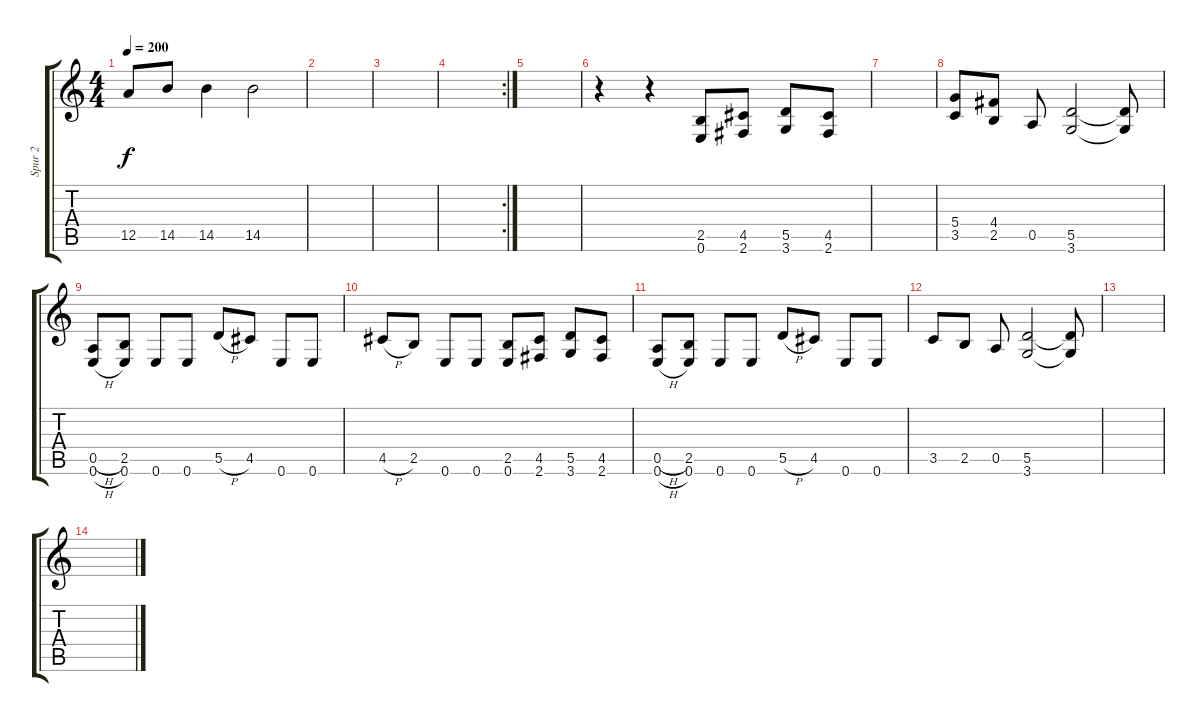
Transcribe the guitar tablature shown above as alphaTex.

\track ("Spur 2" "Spur 2") {instrument overdrivenguitar}
\staff {score tabs}
\tuning (E4 B3 G3 D3 A2 E2) {hide}
\ts (4 4)
\tempo 200
\clef g2
\ks c
12.5.8{dy f} 14.5.8 14.5.4 14.5.2 |
|
|
\rc 2
|
|
r.4 r.4 (2.5 0.6).8 (4.5 2.6).8 (5.5 3.6).8 (4.5 2.6).8 |
|
(5.4 3.5).8 (4.4 2.5).8 0.5.8 (5.5 3.6).2 (5.5{t} 3.6{t}).8 |
(0.5{h} 0.6{h}).8 (2.5 0.6).8 0.6.8 0.6.8 5.5{h}.8 4.5.8 0.6.8 0.6.8 |
4.5{h}.8 2.5.8 0.6.8 0.6.8 (2.5 0.6).8 (4.5 2.6).8 (5.5 3.6).8 (4.5 2.6).8 |
(0.5{h} 0.6{h}).8 (2.5 0.6).8 0.6.8 0.6.8 5.5{h}.8 4.5.8 0.6.8 0.6.8 |
3.5.8 2.5.8 0.5.8 (5.5 3.6).2 (5.5{t} 3.6{t}).8 |
|
\section ("" "")
